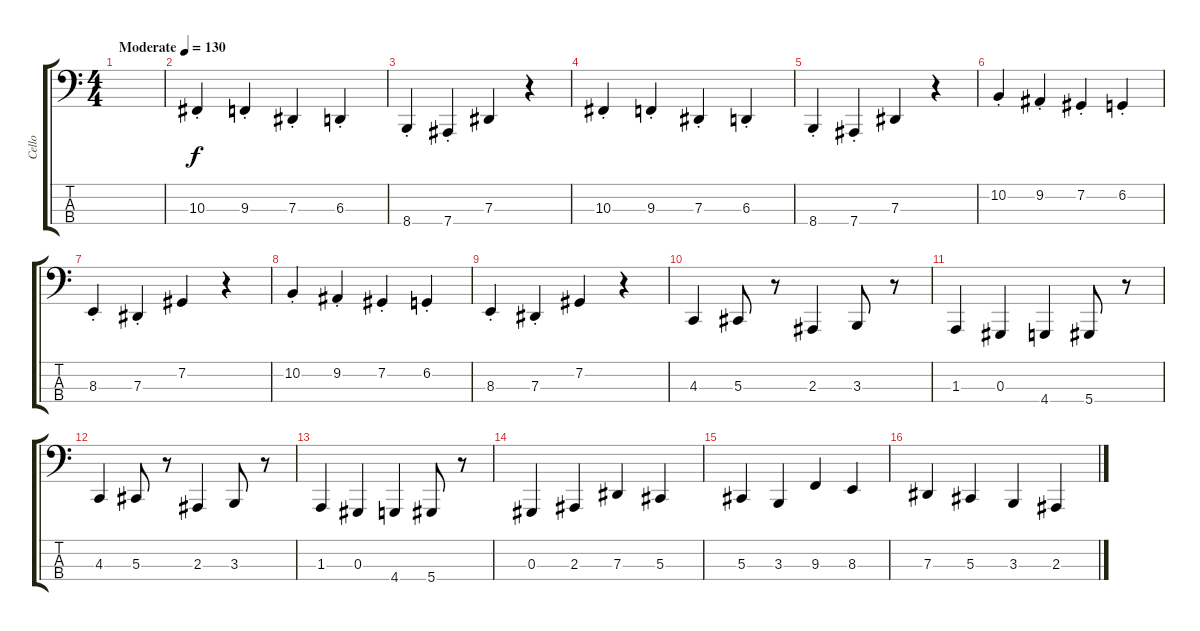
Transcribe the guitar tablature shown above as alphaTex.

\track ("Cello" "Cello") {instrument cello}
\staff {score tabs}
\tuning (Gb2 Db2 Ab1 Eb1) {hide}
\ts (4 4)
\tempo (130 "Moderate")
\clef f4
\ks c
|
10.3{st}.4 9.3{st}.4 7.3{st}.4 6.3{st}.4 |
8.4{st}.4 7.4{st}.4 7.3.4 r.4 |
10.3{st}.4 9.3{st}.4 7.3{st}.4 6.3{st}.4 |
8.4{st}.4 7.4{st}.4 7.3.4 r.4 |
10.2{st}.4 9.2{st}.4 7.2{st}.4 6.2{st}.4 |
8.3{st}.4 7.3{st}.4 7.2.4 r.4 |
10.2{st}.4 9.2{st}.4 7.2{st}.4 6.2{st}.4 |
8.3{st}.4 7.3{st}.4 7.2.4 r.4 |
4.3.4 5.3.8 r.8 2.3.4 3.3.8 r.8 |
1.3.4 0.3.4 4.4.4 5.4.8 r.8 |
4.3.4 5.3.8 r.8 2.3.4 3.3.8 r.8 |
1.3.4 0.3.4 4.4.4 5.4.8 r.8 |
0.3.4 2.3.4 7.3.4 5.3.4 |
5.3.4 3.3.4 9.3.4 8.3.4 |
7.3.4 5.3.4 3.3.4 2.3.4
